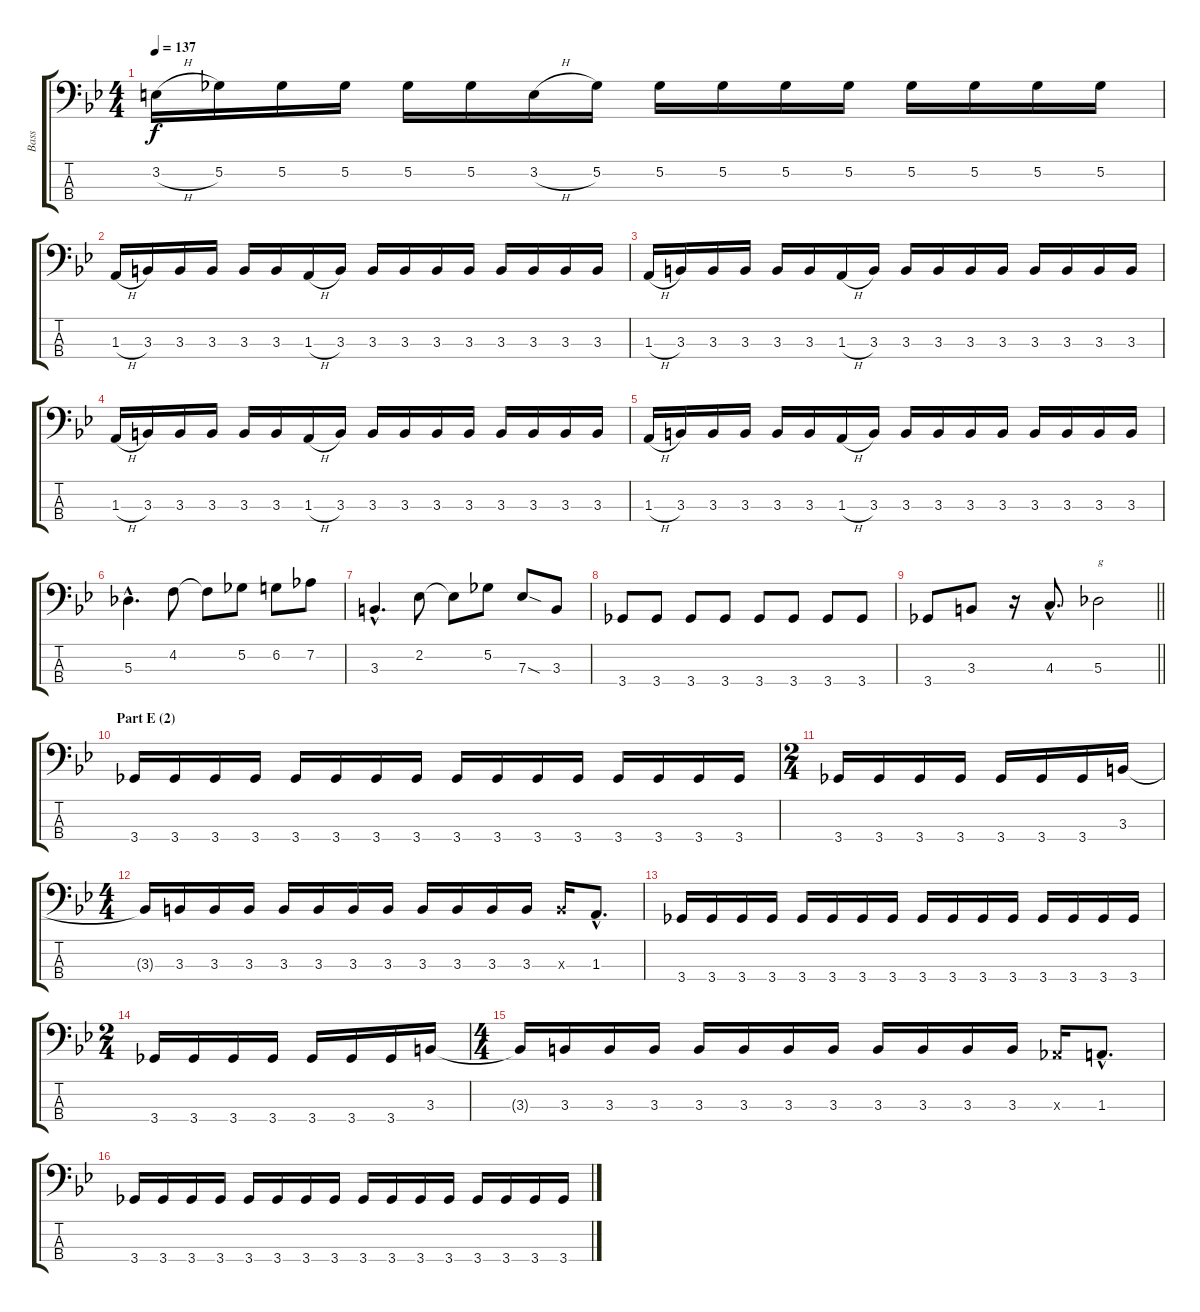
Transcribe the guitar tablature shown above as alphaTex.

\track ("Bass" "Bass") {instrument electricbasspick}
\staff {score tabs}
\tuning (Gb2 Db2 Ab1 Eb1) {hide}
\ts (4 4)
\tempo 137
\clef f4
\ks bb
3.2{h}.16{dy f} 5.2.16 5.2.16 5.2.16 5.2.16 5.2.16 3.2{h}.16 5.2.16 5.2.16 5.2.16 5.2.16 5.2.16 5.2.16 5.2.16 5.2.16 5.2.16 |
1.3{h}.16 3.3.16 3.3.16 3.3.16 3.3.16 3.3.16 1.3{h}.16 3.3.16 3.3.16 3.3.16 3.3.16 3.3.16 3.3.16 3.3.16 3.3.16 3.3.16 |
1.3{h}.16 3.3.16 3.3.16 3.3.16 3.3.16 3.3.16 1.3{h}.16 3.3.16 3.3.16 3.3.16 3.3.16 3.3.16 3.3.16 3.3.16 3.3.16 3.3.16 |
1.3{h}.16 3.3.16 3.3.16 3.3.16 3.3.16 3.3.16 1.3{h}.16 3.3.16 3.3.16 3.3.16 3.3.16 3.3.16 3.3.16 3.3.16 3.3.16 3.3.16 |
1.3{h}.16 3.3.16 3.3.16 3.3.16 3.3.16 3.3.16 1.3{h}.16 3.3.16 3.3.16 3.3.16 3.3.16 3.3.16 3.3.16 3.3.16 3.3.16 3.3.16 |
5.3{hac}.4{d} 4.2.8 4.2{t}.8 5.2.8 6.2.8 7.2.8 |
3.3{hac}.4{d} 2.2.8 2.2{t}.8 5.2.8 7.3{sod}.8 3.3.8 |
3.4.8 3.4.8 3.4.8 3.4.8 3.4.8 3.4.8 3.4.8 3.4.8 |
\barLineRight lightlight
3.4.8 3.3.8 r.16 4.3{hac}.8{d} 5.3.2{txt "g"} |
\section ("" "Part E (2)")
3.4.16 3.4.16 3.4.16 3.4.16 3.4.16 3.4.16 3.4.16 3.4.16 3.4.16 3.4.16 3.4.16 3.4.16 3.4.16 3.4.16 3.4.16 3.4.16 |
\ts (2 4)
3.4.16 3.4.16 3.4.16 3.4.16 3.4.16 3.4.16 3.4.16 3.3.16 |
\ts (4 4)
3.3{t}.16 3.3.16 3.3.16 3.3.16 3.3.16 3.3.16 3.3.16 3.3.16 3.3.16 3.3.16 3.3.16 3.3.16 3.3{x}.16 1.3{hac}.8{d} |
3.4.16 3.4.16 3.4.16 3.4.16 3.4.16 3.4.16 3.4.16 3.4.16 3.4.16 3.4.16 3.4.16 3.4.16 3.4.16 3.4.16 3.4.16 3.4.16 |
\ts (2 4)
3.4.16 3.4.16 3.4.16 3.4.16 3.4.16 3.4.16 3.4.16 3.3.16 |
\ts (4 4)
3.3{t}.16 3.3.16 3.3.16 3.3.16 3.3.16 3.3.16 3.3.16 3.3.16 3.3.16 3.3.16 3.3.16 3.3.16 0.3{x}.16 1.3{hac}.8{d} |
3.4.16 3.4.16 3.4.16 3.4.16 3.4.16 3.4.16 3.4.16 3.4.16 3.4.16 3.4.16 3.4.16 3.4.16 3.4.16 3.4.16 3.4.16 3.4.16
